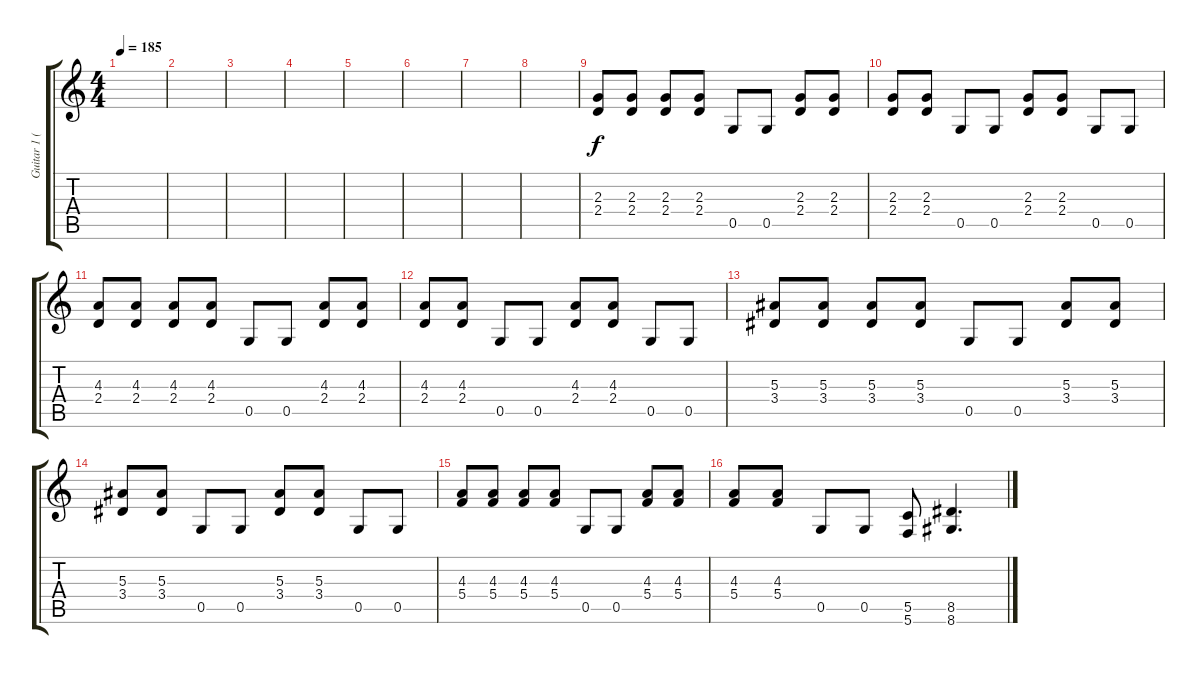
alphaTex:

\track ("Guitar 1 (Lead)" "Guitar 1 (") {instrument distortionguitar}
\staff {score tabs}
\tuning (D4 A3 F3 C3 G2 C2) {hide}
\ts (4 4)
\tempo 185
\clef g2
\ks c
|
|
|
|
|
|
|
|
(2.3 2.4).8 (2.3 2.4).8 (2.3 2.4).8 (2.3 2.4).8 0.5.8 0.5.8 (2.3 2.4).8 (2.3 2.4).8 |
(2.3 2.4).8 (2.3 2.4).8 0.5.8 0.5.8 (2.3 2.4).8 (2.3 2.4).8 0.5.8 0.5.8 |
(4.3 2.4).8 (4.3 2.4).8 (4.3 2.4).8 (4.3 2.4).8 0.5.8 0.5.8 (4.3 2.4).8 (4.3 2.4).8 |
(4.3 2.4).8 (4.3 2.4).8 0.5.8 0.5.8 (4.3 2.4).8 (4.3 2.4).8 0.5.8 0.5.8 |
(5.3 3.4).8 (5.3 3.4).8 (5.3 3.4).8 (5.3 3.4).8 0.5.8 0.5.8 (5.3 3.4).8 (5.3 3.4).8 |
(5.3 3.4).8 (5.3 3.4).8 0.5.8 0.5.8 (5.3 3.4).8 (5.3 3.4).8 0.5.8 0.5.8 |
(4.3 5.4).8 (4.3 5.4).8 (4.3 5.4).8 (4.3 5.4).8 0.5.8 0.5.8 (4.3 5.4).8 (4.3 5.4).8 |
(4.3 5.4).8 (4.3 5.4).8 0.5.8 0.5.8 (5.5 5.6).8 (8.5 8.6).4{d}
